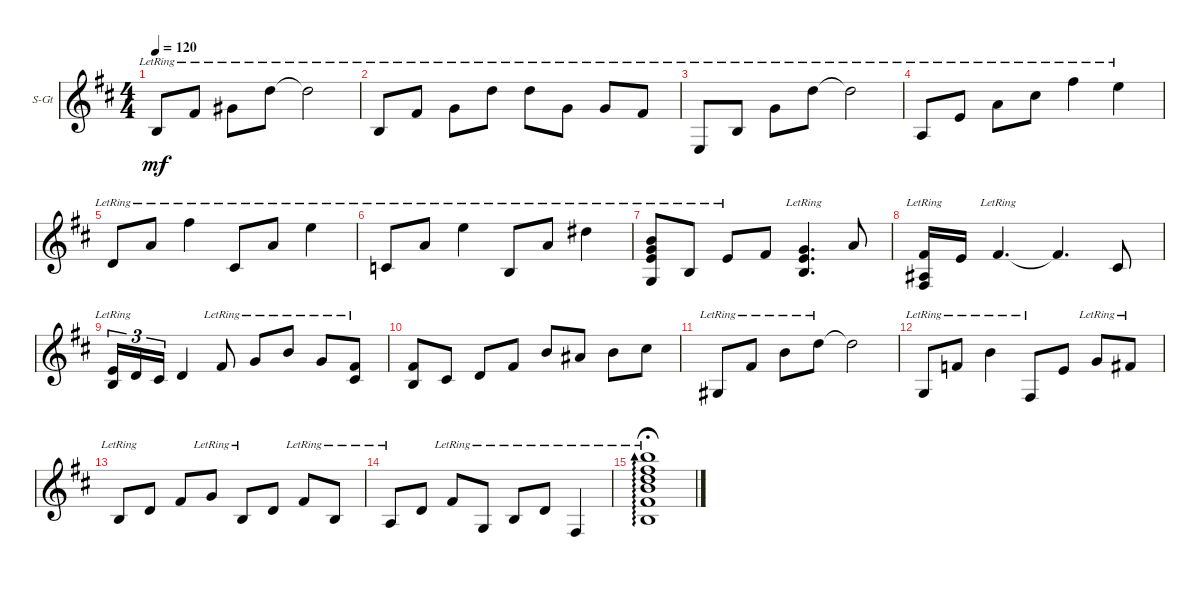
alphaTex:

\defaultSystemsLayout 4
\bracketExtendMode groupsimilarinstruments
\firstSystemTrackNameOrientation horizontal
\otherSystemsTrackNameOrientation horizontal
\track ("Steel Guitar" "S-Gt") {instrument acousticguitarsteel}
\staff {score}
\tuning (E4 B3 G3 D3 A2 E2)
\ts (4 4)
\tempo 120
\clef g2
\ks bminor
2.5{lr}.8{dy mf} 4.4{lr}.8 1.3{lr}.8 3.2{lr}.8 3.2{lr t}.2 |
2.5{lr}.8 4.4{lr}.8 0.3{lr}.8 3.2{lr}.8 3.2{lr}.8 0.3{lr}.8 0.3{lr}.8 4.4{lr}.8 |
0.6{lr}.8 2.5{lr}.8 0.3{lr}.8 3.2{lr}.8 3.2{lr t}.2 |
0.5{lr}.8 2.4{lr}.8 2.3{lr}.8 2.2{lr}.8 2.1{lr}.4 5.2{lr}.4 |
0.4{lr}.8 2.3{lr}.8 2.1{lr}.4 4.5{lr}.8 2.3{lr}.8 5.2{lr}.4 |
3.5{lr}.8 2.3{lr}.8 5.2{lr}.4 2.5{lr}.8 2.3{lr}.8 4.2{lr}.4 |
(3.6{lr} 2.4 0.3{lr} 0.2{lr}).8 2.5{lr}.8 2.4{lr}.8 4.4.8 (0.3 2.4{lr} 2.5{lr}).4{d} 2.3.8 |
(2.6{lr} 1.5{lr} 4.4).16 2.4.16 4.4{lr}.4{d} 4.4{t}.4{d} 4.5.8 |
(7.6{lr} 7.5).16{tu (3 2)} 5.5.16{tu (3 2)} 4.5.16{tu (3 2)} 5.5.4 4.4{lr}.8 0.3{lr}.8 0.2{lr}.8 0.3{lr}.8 (4.4{lr} 4.5).8 |
(2.5 4.4).8 4.5.8 5.5.8 4.4.8 0.2.8 3.3.8 0.2.8 2.2.8 |
4.6{lr}.8 4.4{lr}.8 4.3{lr}.8 3.2{lr}.8 3.2{t}.2 |
3.6{lr}.8 3.4{lr}.8 4.3{lr}.4 2.6{lr}.8 2.4.8 0.3{lr}.8 4.4{lr}.8 |
2.5{lr}.8 0.4.8 4.4.8 0.3{lr}.8 2.5{lr}.8 0.4.8 4.4{lr}.8 2.5{lr}.8 |
0.5{lr}.8 0.4.8 4.4{lr}.8 3.6{lr}.8 2.5{lr}.8 0.4{lr}.8 2.6{lr}.4 |
(7.6 9.5{lr} 9.4{lr} 7.3{lr} 7.2{lr} 7.1{lr}).1{ad 0 fermata (medium 0.37)}
